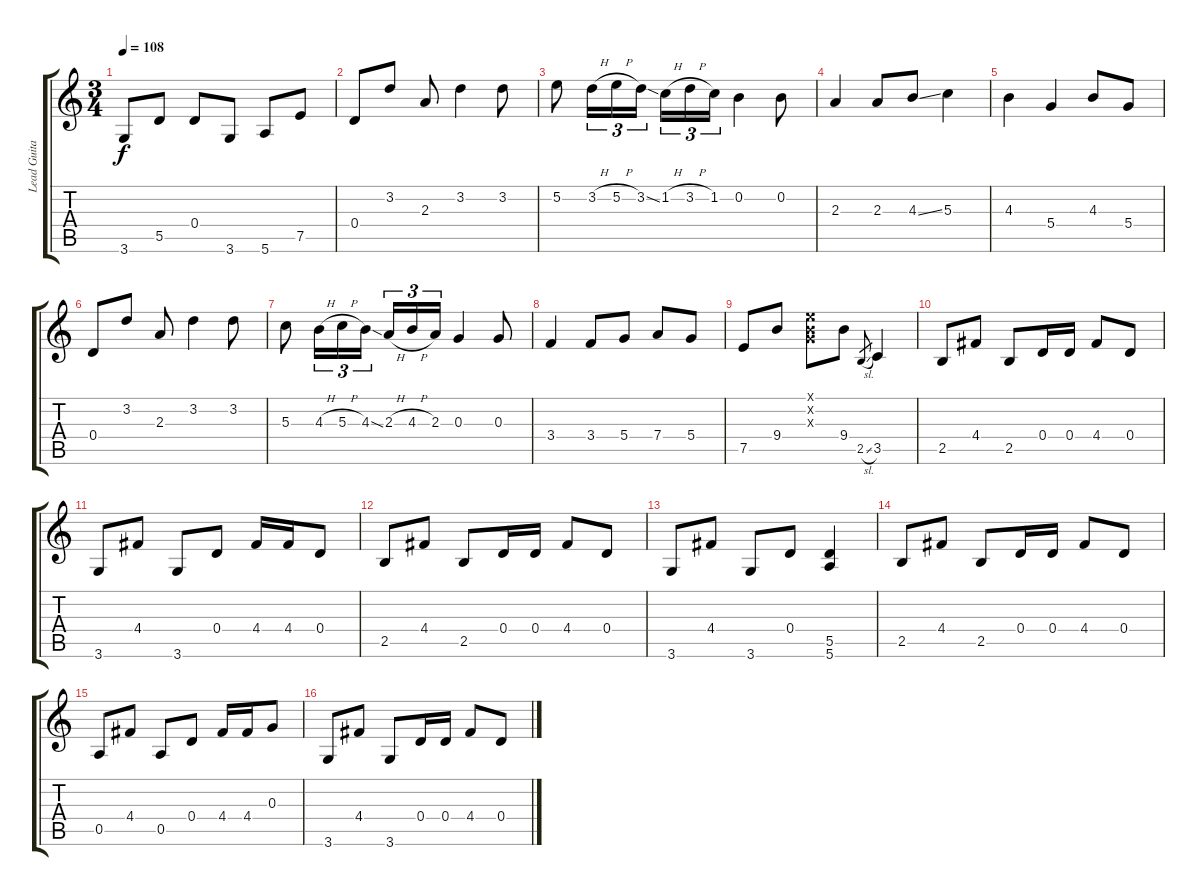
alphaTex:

\track ("Lead Guitar" "Lead Guita") {instrument distortionguitar}
\staff {score tabs}
\tuning (E4 B3 G3 D3 A2 E2) {hide}
\ts (3 4)
\tempo 108
\clef g2
\ks c
3.6.8{dy f} 5.5.8 0.4.8 3.6.8 5.6.8 7.5.8 |
0.4.8 3.2.8 2.3.8 3.2.4 3.2.8 |
5.2.8 3.2{h}.16{tu (3 2)} 5.2{h}.16{tu (3 2)} 3.2{ss}.16{tu (3 2)} 1.2{h}.16{tu (3 2)} 3.2{h}.16{tu (3 2)} 1.2.16{tu (3 2)} 0.2.4 0.2.8 |
2.3.4 2.3.8 4.3{ss}.8 5.3.4 |
4.3.4 5.4.4 4.3.8 5.4.8 |
0.4.8 3.2.8 2.3.8 3.2.4 3.2.8 |
5.3.8 4.3{h}.16{tu (3 2)} 5.3{h}.16{tu (3 2)} 4.3{ss}.16{tu (3 2)} 2.3{h}.16{tu (3 2)} 4.3{h}.16{tu (3 2)} 2.3.16{tu (3 2)} 0.3.4 0.3.8 |
3.4.4 3.4.8 5.4.8 7.4.8 5.4.8 |
7.5.8 9.4.8 (0.1{x} 0.2{x} 0.3{x}).8 9.4.8 2.5{sl}.8{gr} 3.5.4 |
2.5.8 4.4.8 2.5.8 0.4.16 0.4.16 4.4.8 0.4.8 |
3.6.8 4.4.8 3.6.8 0.4.8 4.4.16 4.4.16 0.4.8 |
2.5.8 4.4.8 2.5.8 0.4.16 0.4.16 4.4.8 0.4.8 |
3.6.8 4.4.8 3.6.8 0.4.8 (5.5 5.6).4 |
2.5.8 4.4.8 2.5.8 0.4.16 0.4.16 4.4.8 0.4.8 |
0.5.8 4.4.8 0.5.8 0.4.8 4.4.16 4.4.16 0.3.8 |
3.6.8 4.4.8 3.6.8 0.4.16 0.4.16 4.4.8 0.4.8
